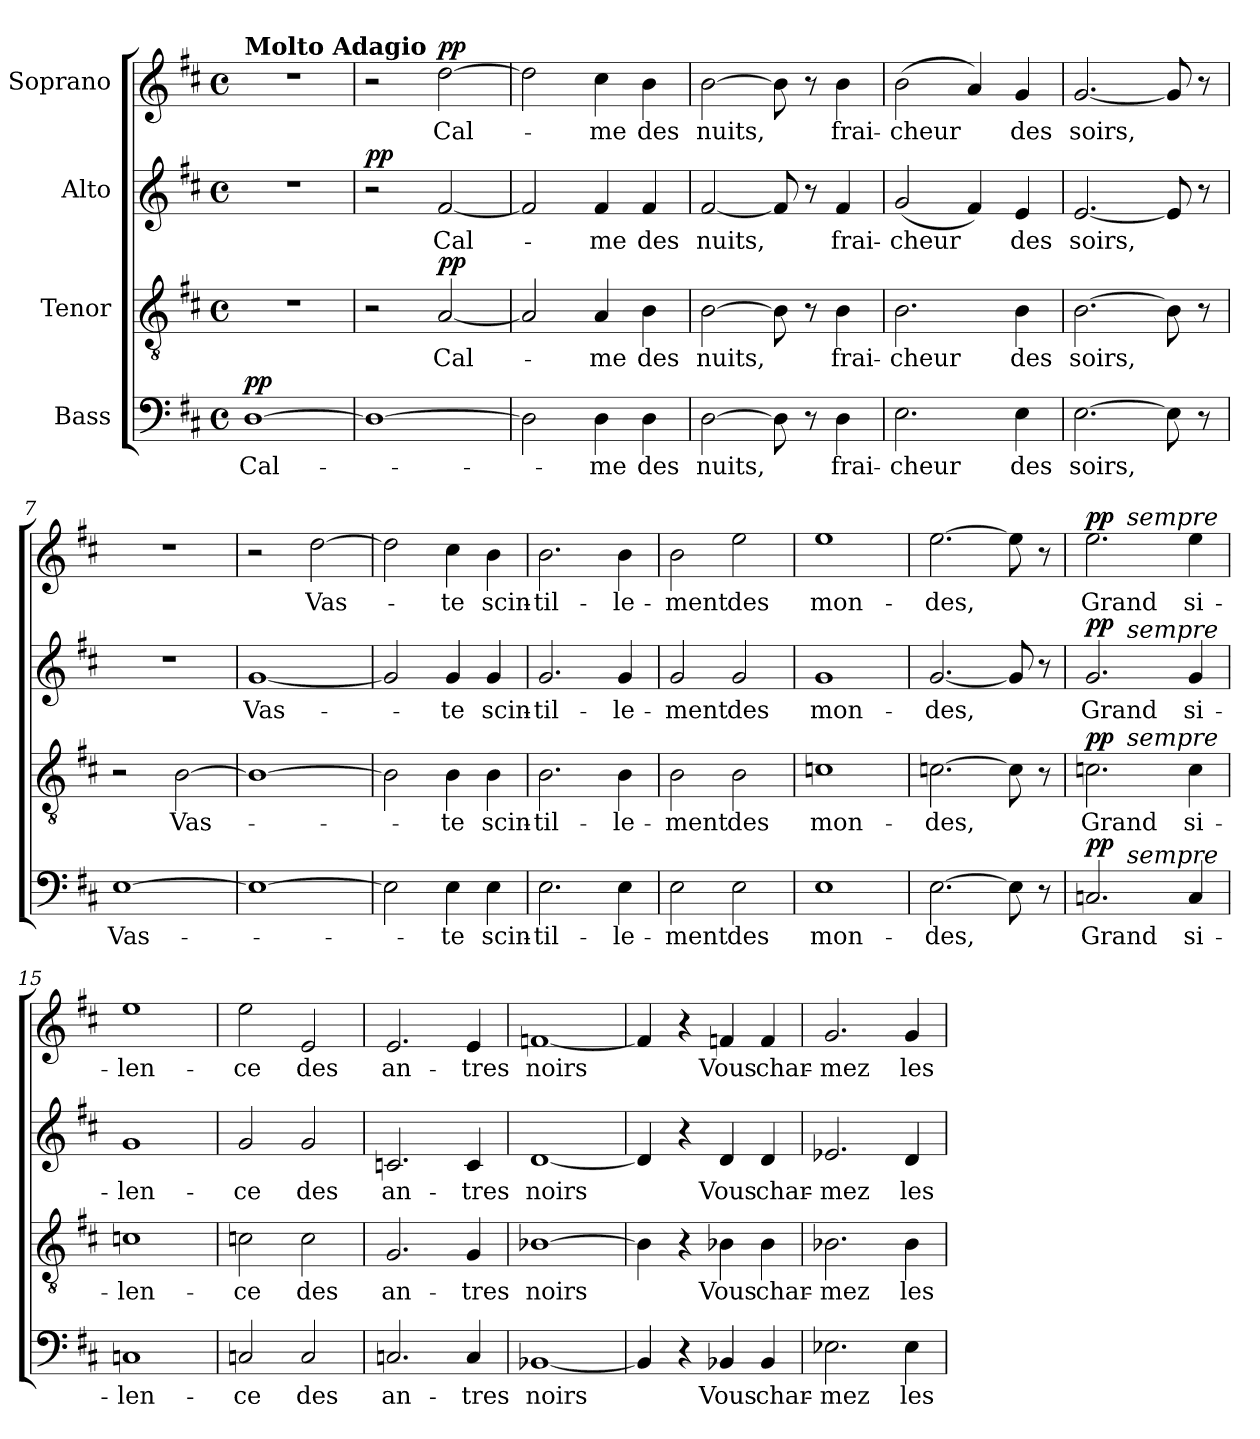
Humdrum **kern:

**kern	**text	**dynam	**kern	**text	**dynam	**kern	**text	**dynam	**kern	**text	**dynam
*part4	*part4	*part4	*part3	*part3	*part3	*part2	*part2	*part2	*part1	*part1	*part1
*staff4	*staff4	*staff4	*staff3	*staff3	*staff3	*staff2	*staff2	*staff2	*staff1	*staff1	*staff1
*I"Bass	*	*	*I"Tenor	*	*	*I"Alto	*	*	*I"Soprano	*	*
*clefF4	*	*	*clefGv2	*	*	*clefG2	*	*	*clefG2	*	*
*k[f#c#]	*	*	*k[f#c#]	*	*	*k[f#c#]	*	*	*k[f#c#]	*	*
*D:	*	*	*D:	*	*	*D:	*	*	*D:	*	*
*M4/4	*	*	*M4/4	*	*	*M4/4	*	*	*M4/4	*	*
*met(c)	*	*	*met(c)	*	*	*met(c)	*	*	*met(c)	*	*
*MM90	*	*	*MM90	*	*	*MM90	*	*	*MM90	*	*
=1	=1	=1	=1	=1	=1	=1	=1	=1	=1	=1	=1
!	!	!	!	!	!	!	!	!	!LO:TX:a:B:t=Molto Adagio	!	!
!	!LO:LY:b	!LO:DY:a	!	!	!	!	!	!	!	!	!
[1D	Cal-	pp	1r	.	.	1r	.	.	1r	.	.
=2	=2	=2	=2	=2	=2	=2	=2	=2	=2	=2	=2
!	!	!	!	!	!	!	!	!LO:DY:a	!	!	!
1D_	.	.	2r	.	.	2r	.	pp	2r	.	.
!	!	!	!	!LO:LY:b	!LO:DY:a	!	!LO:LY:b	!	!	!LO:LY:b	!LO:DY:a
.	.	.	[2A/	Cal-	pp	[2f#/	Cal-	.	[2dd\	Cal-	pp
=3	=3	=3	=3	=3	=3	=3	=3	=3	=3	=3	=3
2D\]	.	.	2A/]	.	.	2f#/]	.	.	2dd\]	.	.
!	!LO:LY:b	!	!	!LO:LY:b	!	!	!LO:LY:b	!	!	!LO:LY:b	!
4D\	-me	.	4A/	-me	.	4f#/	-me	.	4cc#\	-me	.
!	!LO:LY:b	!	!	!LO:LY:b	!	!	!LO:LY:b	!	!	!LO:LY:b	!
4D\	des	.	4B\	des	.	4f#/	des	.	4b\	des	.
=4	=4	=4	=4	=4	=4	=4	=4	=4	=4	=4	=4
!	!LO:LY:b	!	!	!LO:LY:b	!	!	!LO:LY:b	!	!	!LO:LY:b	!
[2D\	nuits,	.	[2B\	nuits,	.	[2f#/	nuits,	.	[2b\	nuits,	.
8D\]	.	.	8B\]	.	.	8f#/]	.	.	8b\]	.	.
8r	.	.	8r	.	.	8r	.	.	8r	.	.
!	!LO:LY:b	!	!	!LO:LY:b	!	!	!LO:LY:b	!	!	!LO:LY:b	!
4D\	frai-	.	4B\	frai-	.	4f#/	frai-	.	4b\	frai-	.
=5	=5	=5	=5	=5	=5	=5	=5	=5	=5	=5	=5
!	!LO:LY:b	!	!	!LO:LY:b	!	!	!LO:LY:b	!	!	!LO:LY:b	!
2.E\	-cheur	.	2.B\	-cheur	.	(<2g/	-cheur	.	(>2b\	-cheur	.
.	.	.	.	.	.	4f#/)	.	.	4a/)	.	.
!	!LO:LY:b	!	!	!LO:LY:b	!	!	!LO:LY:b	!	!	!LO:LY:b	!
4E\	des	.	4B\	des	.	4e/	des	.	4g/	des	.
=6	=6	=6	=6	=6	=6	=6	=6	=6	=6	=6	=6
!	!LO:LY:b	!	!	!LO:LY:b	!	!	!LO:LY:b	!	!	!LO:LY:b	!
[2.E\	soirs,	.	[2.B\	soirs,	.	[2.e/	soirs,	.	[2.g/	soirs,	.
8E\]	.	.	8B\]	.	.	8e/]	.	.	8g/]	.	.
8r	.	.	8r	.	.	8r	.	.	8r	.	.
=7	=7	=7	=7	=7	=7	=7	=7	=7	=7	=7	=7
!	!LO:LY:b	!	!	!	!	!	!	!	!	!	!
[1E	Vas-	.	2r	.	.	1r	.	.	1r	.	.
!	!	!	!	!LO:LY:b	!	!	!	!	!	!	!
.	.	.	[2B\	Vas-	.	.	.	.	.	.	.
=8	=8	=8	=8	=8	=8	=8	=8	=8	=8	=8	=8
!	!	!	!	!	!	!	!LO:LY:b	!	!	!	!
1E_	.	.	1B_	.	.	[1g	Vas-	.	2r	.	.
!	!	!	!	!	!	!	!	!	!	!LO:LY:b	!
.	.	.	.	.	.	.	.	.	[2dd\	Vas-	.
!!LO:LB:g=z
=9	=9	=9	=9	=9	=9	=9	=9	=9	=9	=9	=9
2E\]	.	.	2B\]	.	.	2g/]	.	.	2dd\]	.	.
!	!LO:LY:b	!	!	!LO:LY:b	!	!	!LO:LY:b	!	!	!LO:LY:b	!
4E\	-te	.	4B\	-te	.	4g/	-te	.	4cc#\	-te	.
!	!LO:LY:b	!	!	!LO:LY:b	!	!	!LO:LY:b	!	!	!LO:LY:b	!
4E\	scin-	.	4B\	scin-	.	4g/	scin-	.	4b\	scin-	.
=10	=10	=10	=10	=10	=10	=10	=10	=10	=10	=10	=10
!	!LO:LY:b	!	!	!LO:LY:b	!	!	!LO:LY:b	!	!	!LO:LY:b	!
2.E\	-til-	.	2.B\	-til-	.	2.g/	-til-	.	2.b\	-til-	.
!	!LO:LY:b	!	!	!LO:LY:b	!	!	!LO:LY:b	!	!	!LO:LY:b	!
4E\	-le-	.	4B\	-le-	.	4g/	-le-	.	4b\	-le-	.
=11	=11	=11	=11	=11	=11	=11	=11	=11	=11	=11	=11
!	!LO:LY:b	!	!	!LO:LY:b	!	!	!LO:LY:b	!	!	!LO:LY:b	!
2E\	-ment	.	2B\	-ment	.	2g/	-ment	.	2b\	-ment	.
!	!LO:LY:b	!	!	!LO:LY:b	!	!	!LO:LY:b	!	!	!LO:LY:b	!
2E\	des	.	2B\	des	.	2g/	des	.	2ee\	des	.
=12	=12	=12	=12	=12	=12	=12	=12	=12	=12	=12	=12
!	!LO:LY:b	!	!	!LO:LY:b	!	!	!LO:LY:b	!	!	!LO:LY:b	!
1E	mon-	.	1cn	mon-	.	1g	mon-	.	1ee	mon-	.
=13	=13	=13	=13	=13	=13	=13	=13	=13	=13	=13	=13
!	!LO:LY:b	!	!	!LO:LY:b	!	!	!LO:LY:b	!	!	!LO:LY:b	!
[2.E\	­des,	.	[2.cn\	­des,	.	[2.g/	­des,	.	[2.ee\	­des,	.
8E\]	.	.	8c\]	.	.	8g/]	.	.	8ee\]	.	.
8r	.	.	8r	.	.	8r	.	.	8r	.	.
=14	=14	=14	=14	=14	=14	=14	=14	=14	=14	=14	=14
!	!LO:LY:b	!LO:DY:a	!	!LO:LY:b	!LO:DY:a	!	!LO:LY:b	!LO:DY:a	!	!LO:LY:b	!LO:DY:a
*^	*	*	*^	*	*	*^	*	*	*^	*	*
2.Cn/	4ryy	Grand	pp	2.cn\	4ryy	Grand	pp	2.g/	4ryy	Grand	pp	2.ee\	4ryy	Grand	pp
!	!	!	!	!	!	!	!	!	!	!	!	!	!LO:TX:a:i:t=sempre	!	!
!	!	!	!	!	!	!	!	!	!LO:TX:a:i:t=sempre	!	!	!	!	!	!
!	!	!	!	!	!LO:TX:a:i:t=sempre	!	!	!	!	!	!	!	!	!	!
!	!LO:TX:a:i:t=sempre	!	!	!	!	!	!	!	!	!	!	!	!	!	!
.	2.ryy	.	.	.	2.ryy	.	.	.	2.ryy	.	.	.	2.ryy	.	.
!	!	!LO:LY:b	!	!	!	!LO:LY:b	!	!	!	!LO:LY:b	!	!	!	!LO:LY:b	!
4C/	.	si-	.	4c\	.	si-	.	4g/	.	si-	.	4ee\	.	si-	.
=15	=15	=15	=15	=15	=15	=15	=15	=15	=15	=15	=15	=15	=15	=15	=15
!	!	!LO:LY:b	!	!	!	!LO:LY:b	!	!	!	!LO:LY:b	!	!	!	!LO:LY:b	!
*v	*v	*	*	*	*	*	*	*v	*v	*	*	*v	*v	*	*
*	*	*	*v	*v	*	*	*	*	*	*	*	*
1Cn	-len-	.	1cn	-len-	.	1g	-len-	.	1ee	-len-	.
=16	=16	=16	=16	=16	=16	=16	=16	=16	=16	=16	=16
!	!LO:LY:b	!	!	!LO:LY:b	!	!	!LO:LY:b	!	!	!LO:LY:b	!
2Cn/	-ce	.	2cn\	-ce	.	2g/	-ce	.	2ee\	-ce	.
!	!LO:LY:b	!	!	!LO:LY:b	!	!	!LO:LY:b	!	!	!LO:LY:b	!
2C/	des	.	2c\	des	.	2g/	des	.	2e/	des	.
=17	=17	=17	=17	=17	=17	=17	=17	=17	=17	=17	=17
!	!LO:LY:b	!	!	!LO:LY:b	!	!	!LO:LY:b	!	!	!LO:LY:b	!
2.Cn/	an-	.	2.G/	an-	.	2.cn/	an-	.	2.e/	an-	.
!	!LO:LY:b	!	!	!LO:LY:b	!	!	!LO:LY:b	!	!	!LO:LY:b	!
4C/	-tres	.	4G/	-tres	.	4c/	-tres	.	4e/	-tres	.
=18	=18	=18	=18	=18	=18	=18	=18	=18	=18	=18	=18
!	!LO:LY:b	!	!	!LO:LY:b	!	!	!LO:LY:b	!	!	!LO:LY:b	!
[1BB-X	noirs	.	[1B-X	noirs	.	[1d	noirs	.	[1fn	noirs	.
!!LO:PB:g=z
=19	=19	=19	=19	=19	=19	=19	=19	=19	=19	=19	=19
4BB-/]	.	.	4B-\]	.	.	4d/]	.	.	4f/]	.	.
4r	.	.	4r	.	.	4r	.	.	4r	.	.
!	!LO:LY:b	!	!	!LO:LY:b	!	!	!LO:LY:b	!	!	!LO:LY:b	!
4BB-X/	Vous	.	4B-X\	Vous	.	4d/	Vous	.	4fn/	Vous	.
!	!LO:LY:b	!	!	!LO:LY:b	!	!	!LO:LY:b	!	!	!LO:LY:b	!
4BB-/	char-	.	4B-\	char-	.	4d/	char-	.	4f/	char-	.
=20	=20	=20	=20	=20	=20	=20	=20	=20	=20	=20	=20
!	!LO:LY:b	!	!	!LO:LY:b	!	!	!LO:LY:b	!	!	!LO:LY:b	!
2.E-X\	­mez	.	2.B-X\	­mez	.	2.e-X/	­mez	.	2.g/	­mez	.
!	!LO:LY:b	!	!	!LO:LY:b	!	!	!LO:LY:b	!	!	!LO:LY:b	!
4E-\	les	.	4B-\	les	.	4d/	les	.	4g/	les	.
=	=	=	=	=	=	=	=	=	=	=	=
*-	*-	*-	*-	*-	*-	*-	*-	*-	*-	*-	*-
